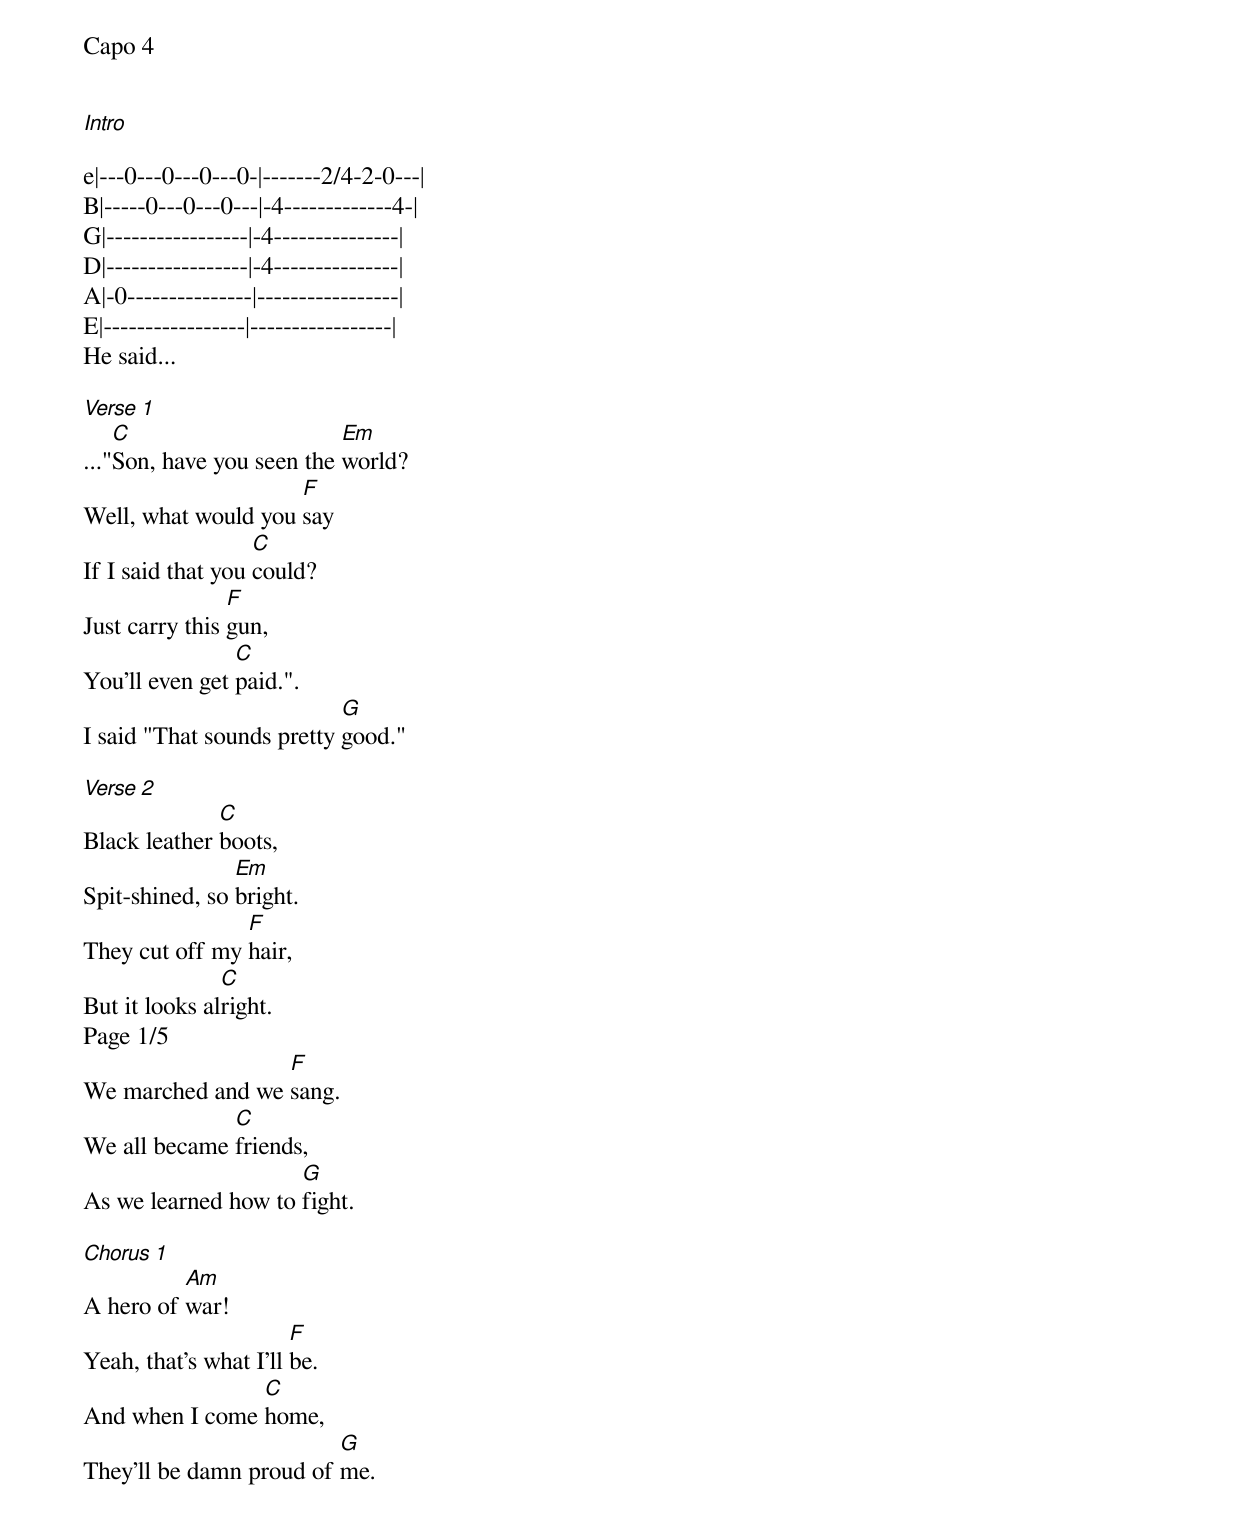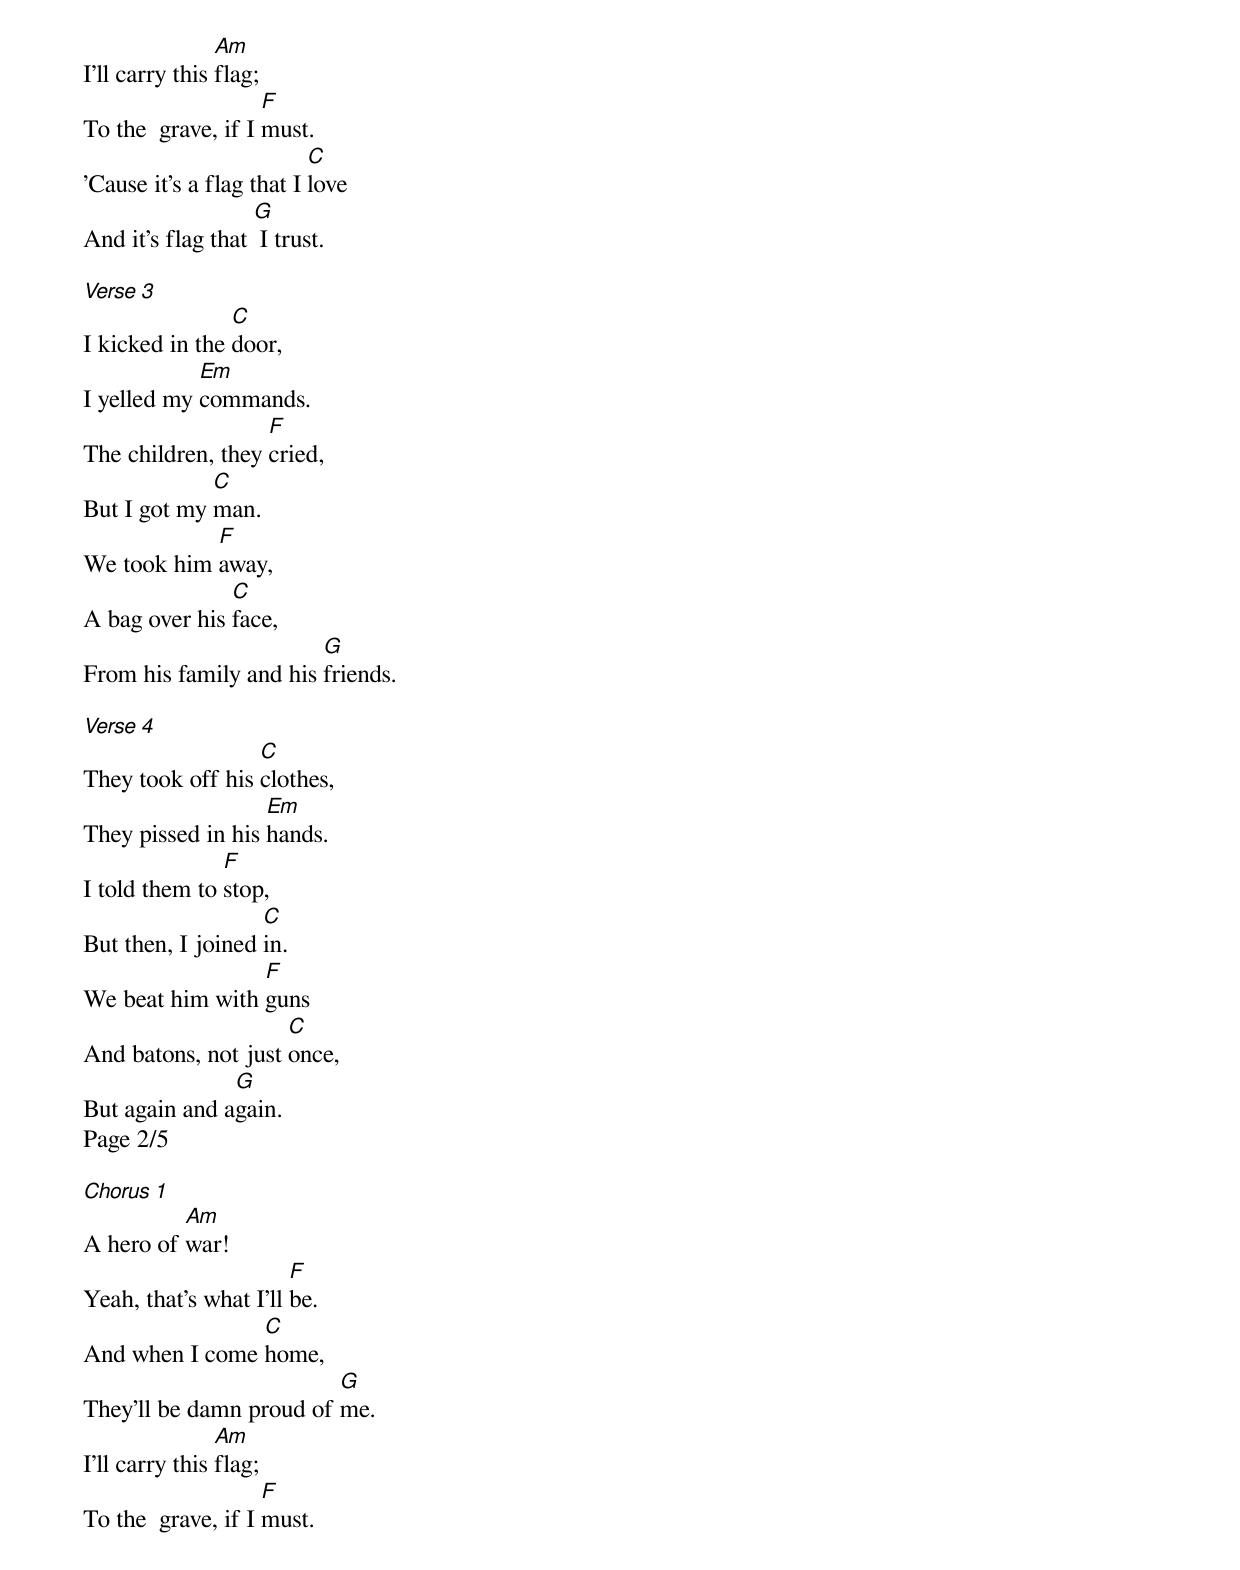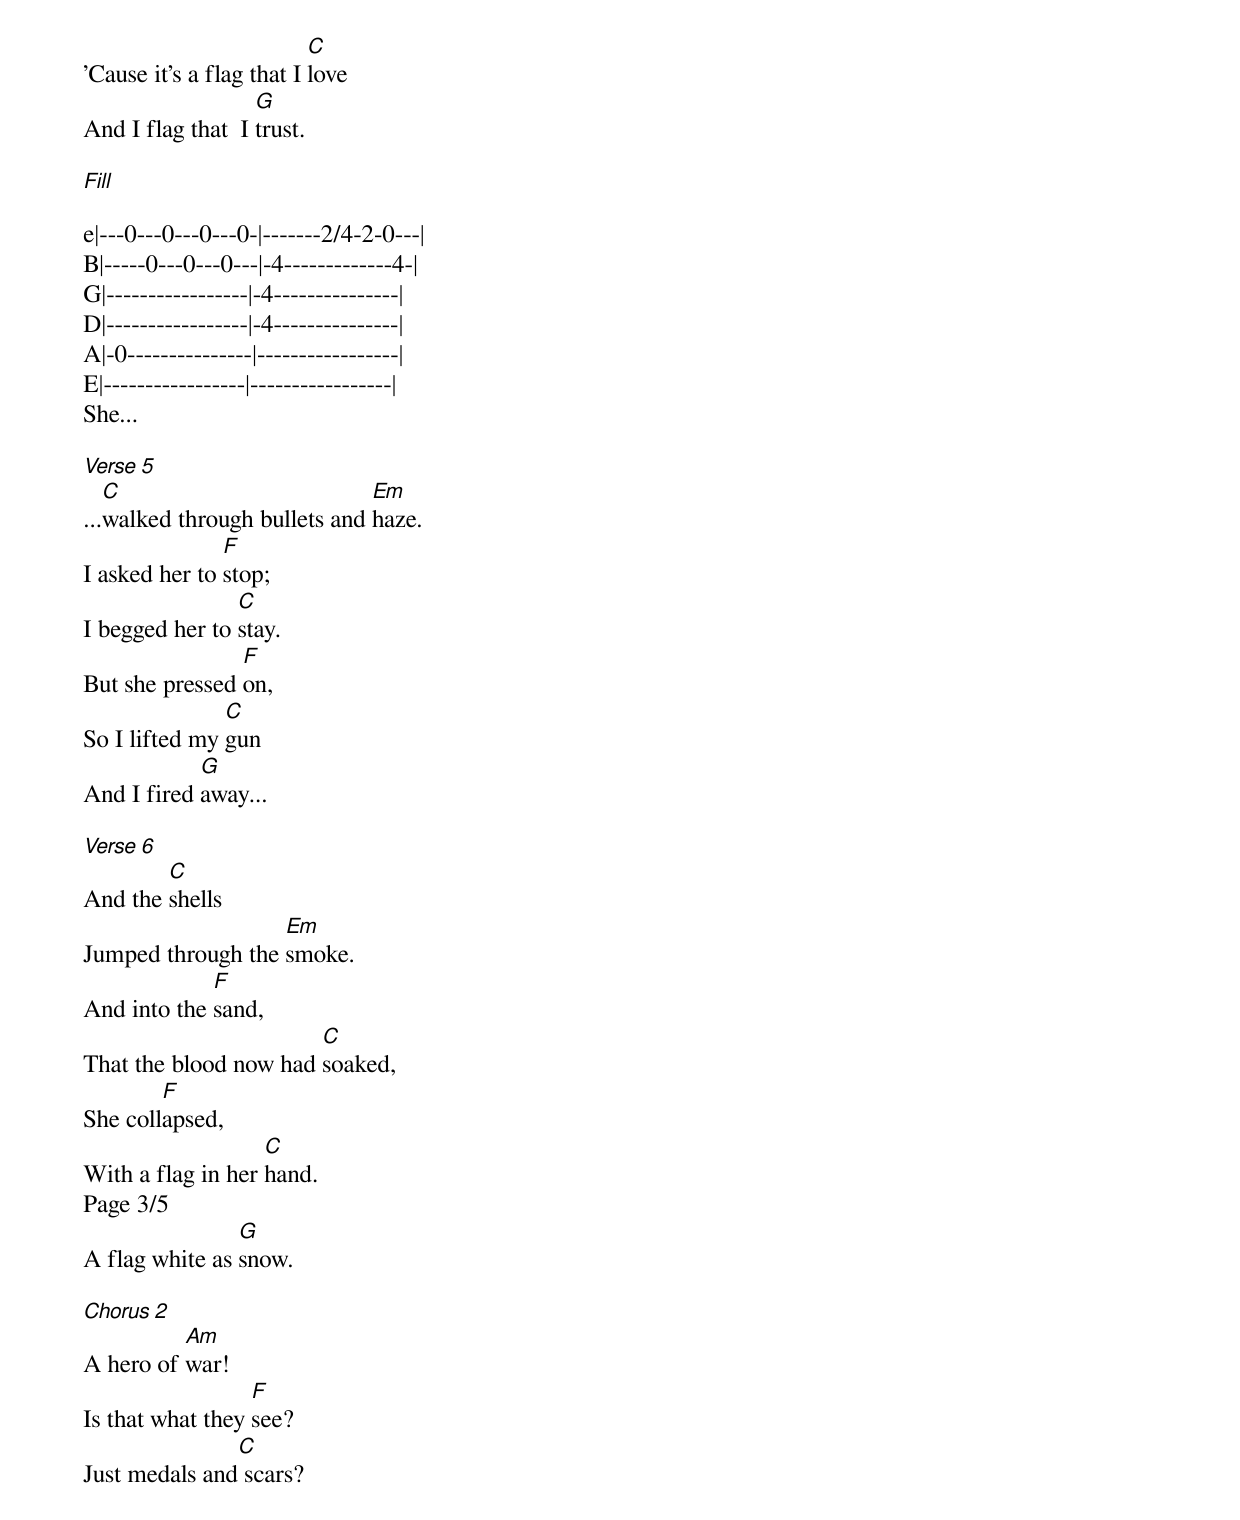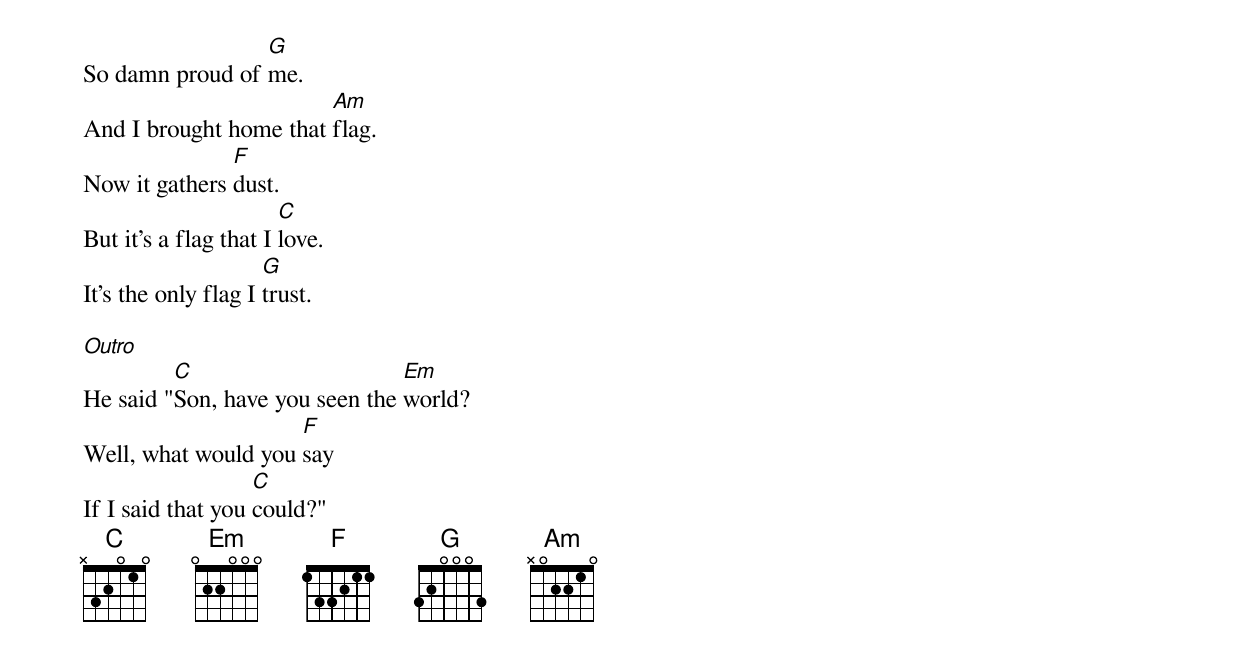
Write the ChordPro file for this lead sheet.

Capo 4


[Intro]

e|---0---0---0---0-|-------2/4-2-0---|
B|-----0---0---0---|-4-------------4-|
G|-----------------|-4---------------|
D|-----------------|-4---------------|
A|-0---------------|-----------------|
E|-----------------|-----------------|
He said...

[Verse 1]
..."[C]Son, have you seen the [Em]world?
Well, what would you [F]say
If I said that you [C]could?
Just carry this [F]gun,
You'll even get [C]paid.".
I said "That sounds pretty [G]good."

[Verse 2]
Black leather [C]boots,
Spit-shined, so [Em]bright.
They cut off my [F]hair,
But it looks al[C]right.
Page 1/5
We marched and we [F]sang.
We all became [C]friends,
As we learned how to [G]fight.

[Chorus 1]
A hero of [Am]war!
Yeah, that's what I'll [F]be.
And when I come [C]home,
They'll be damn proud of [G]me.
I'll carry this [Am]flag;
To the  grave, if I [F]must.
'Cause it's a flag that I [C]love
And it's flag that [G] I trust.

[Verse 3]
I kicked in the [C]door,
I yelled my [Em]commands.
The children, they [F]cried,
But I got my [C]man.
We took him [F]away,
A bag over his [C]face,
From his family and his [G]friends.

[Verse 4]
They took off his [C]clothes,
They pissed in his [Em]hands.
I told them to [F]stop,
But then, I joined [C]in.
We beat him with [F]guns
And batons, not just [C]once,
But again and a[G]gain.
Page 2/5

[Chorus 1]
A hero of [Am]war!
Yeah, that's what I'll [F]be.
And when I come [C]home,
They'll be damn proud of [G]me.
I'll carry this [Am]flag;
To the  grave, if I [F]must.
'Cause it's a flag that I [C]love
And I flag that  I [G]trust.

[Fill]

e|---0---0---0---0-|-------2/4-2-0---|
B|-----0---0---0---|-4-------------4-|
G|-----------------|-4---------------|
D|-----------------|-4---------------|
A|-0---------------|-----------------|
E|-----------------|-----------------|
She...

[Verse 5]
...[C]walked through bullets and [Em]haze.
I asked her to [F]stop;
I begged her to [C]stay.
But she pressed [F]on,
So I lifted my [C]gun
And I fired [G]away...

[Verse 6]
And the [C]shells
Jumped through the [Em]smoke.
And into the [F]sand,
That the blood now had [C]soaked,
She coll[F]apsed,
With a flag in her [C]hand.
Page 3/5
A flag white as [G]snow.

[Chorus 2]
A hero of [Am]war!
Is that what they [F]see?
Just medals and[C] scars?
So damn proud of [G]me.
And I brought home that [Am]flag.
Now it gathers [F]dust.
But it's a flag that I [C]love.
It's the only flag I [G]trust.

[Outro]
He said "[C]Son, have you seen the [Em]world?
Well, what would you [F]say
If I said that you [C]could?"
